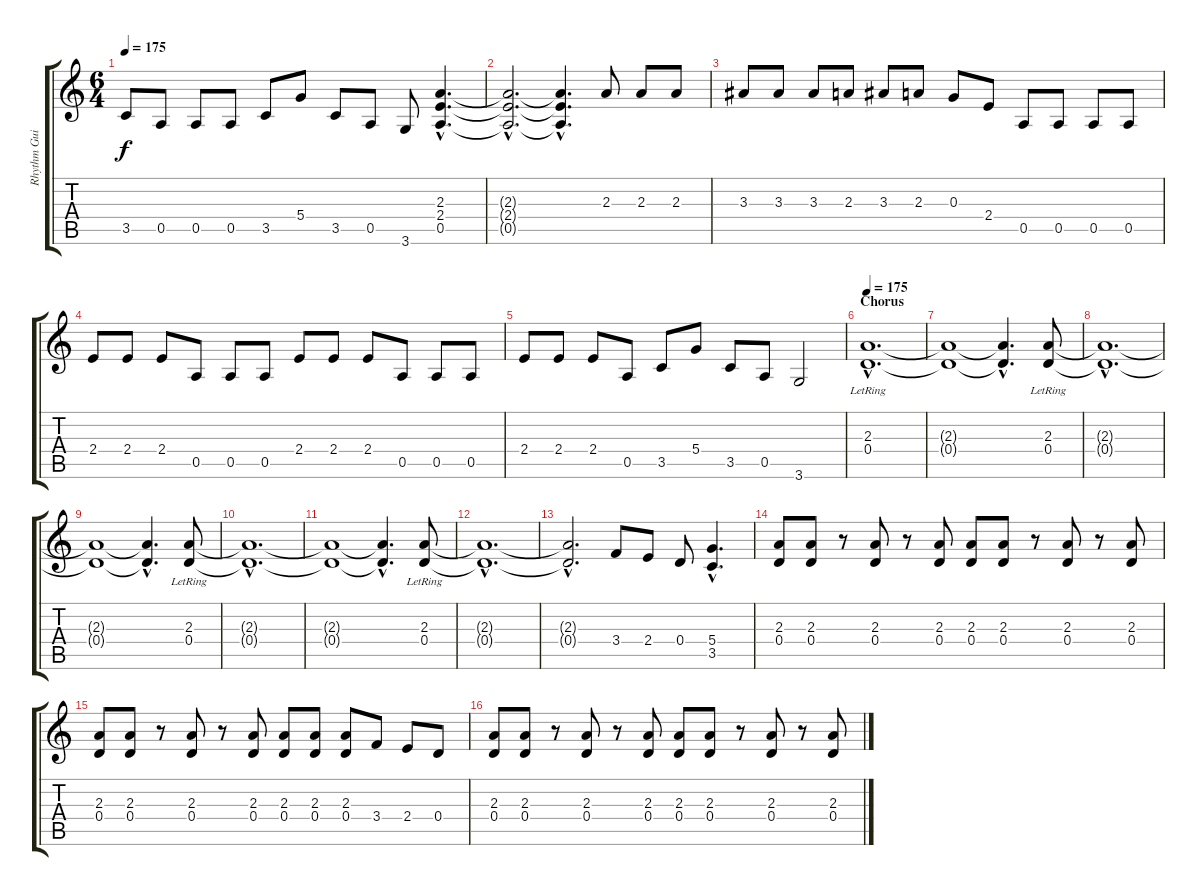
\track ("Rhythm Guitar" "Rhythm Gui") {instrument distortionguitar}
\staff {score tabs}
\tuning (E4 B3 G3 D3 A2 E2) {hide}
\ts (6 4)
\tempo 175
\clef g2
\ks c
3.5.8{dy f} 0.5.8 0.5.8 0.5.8 3.5.8 5.4.8 3.5.8 0.5.8 3.6.8 (2.3{hac} 2.4{hac} 0.5{hac}).4{d} |
(2.3{hac t} 2.4{hac t} 0.5{hac t}).2{d} (2.3{hac t} 2.4{hac t} 0.5{hac t}).4{d} 2.3.8 2.3.8 2.3.8 |
3.3.8 3.3.8 3.3.8 2.3.8 3.3.8 2.3.8 0.3.8 2.4.8 0.5.8 0.5.8 0.5.8 0.5.8 |
2.4.8 2.4.8 2.4.8 0.5.8 0.5.8 0.5.8 2.4.8 2.4.8 2.4.8 0.5.8 0.5.8 0.5.8 |
2.4.8 2.4.8 2.4.8 0.5.8 3.5.8 5.4.8 3.5.8 0.5.8 3.6.2 |
\section ("" "Chorus")
\tempo 175
(2.3{hac lr} 0.4{hac lr}).1{d} |
(2.3{t} 0.4{t}).1 (2.3{hac t} 0.4{hac t}).4{d} (2.3{lr} 0.4{lr}).8 |
(2.3{hac t} 0.4{hac t}).1{d} |
(2.3{t} 0.4{t}).1 (2.3{hac t} 0.4{hac t}).4{d} (2.3{lr} 0.4{lr}).8 |
(2.3{hac t} 0.4{hac t}).1{d} |
(2.3{t} 0.4{t}).1 (2.3{hac t} 0.4{hac t}).4{d} (2.3{lr} 0.4{lr}).8 |
(2.3{hac t} 0.4{hac t}).1{d} |
(2.3{hac t} 0.4{hac t}).2{d} 3.4.8 2.4.8 0.4.8 (5.4{hac} 3.5{hac}).4{d} |
(2.3 0.4).8 (2.3 0.4).8 r.8 (2.3 0.4).8 r.8 (2.3 0.4).8 (2.3 0.4).8 (2.3 0.4).8 r.8 (2.3 0.4).8 r.8 (2.3 0.4).8 |
(2.3 0.4).8 (2.3 0.4).8 r.8 (2.3 0.4).8 r.8 (2.3 0.4).8 (2.3 0.4).8 (2.3 0.4).8 (2.3 0.4).8 3.4.8 2.4.8 0.4.8 |
(2.3 0.4).8 (2.3 0.4).8 r.8 (2.3 0.4).8 r.8 (2.3 0.4).8 (2.3 0.4).8 (2.3 0.4).8 r.8 (2.3 0.4).8 r.8 (2.3 0.4).8
